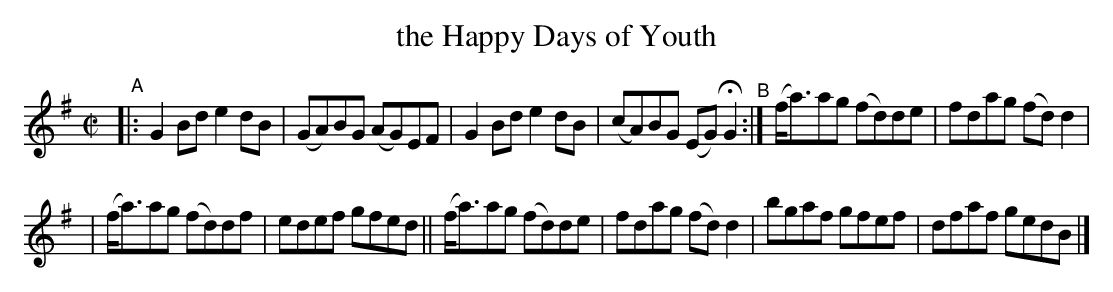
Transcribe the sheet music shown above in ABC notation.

X:1
T: the Happy Days of Youth
M: C|
L: 1/8
K: G
"^A"\
|: G2Bd e2dB | (GA)BG (AG)EF | G2Bd e2dB | (cA)BG (EG)HG2 "^B":| (f<a)ag (fd)de | fdag (fd)d2 |
| (f<a)ag (fd)df | edef gfed || (f<a)ag (fd)de | fdag (fd)d2 | bgaf gfef | dfaf gedB |]
